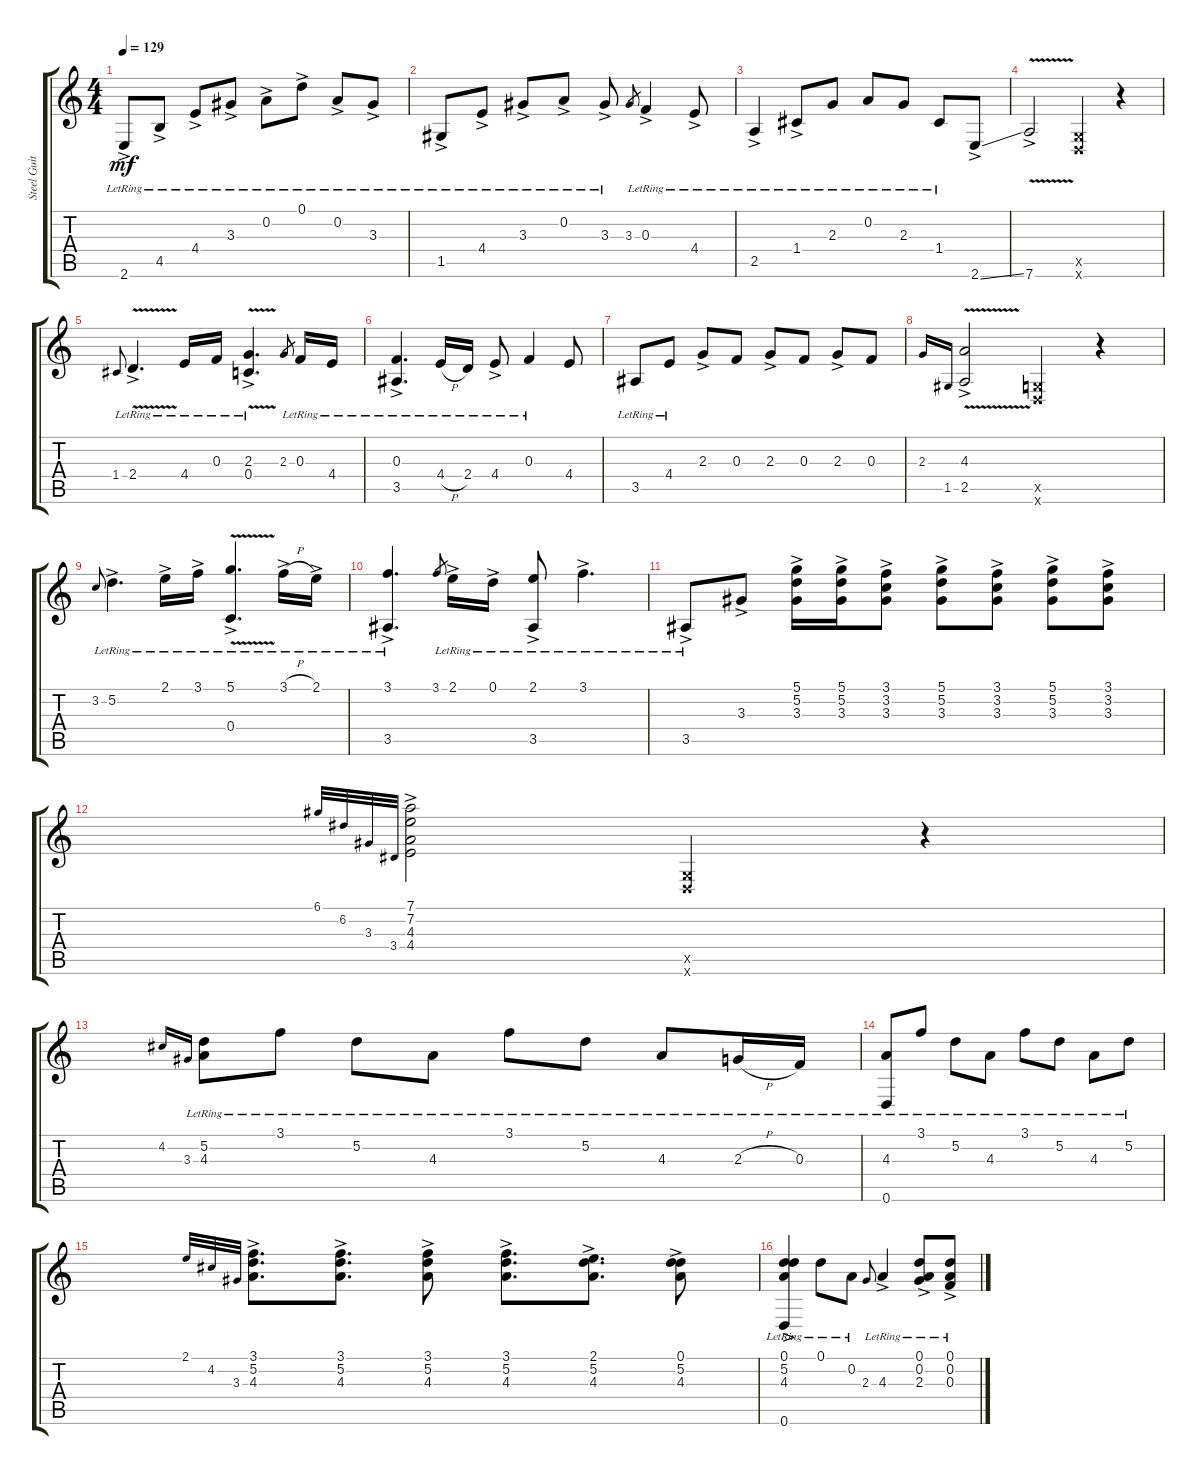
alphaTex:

\track ("Steel Guitar" "Steel Guit") {instrument acousticguitarsteel}
\staff {score tabs}
\tuning (D4 A3 F3 C3 G2 D2) {hide}
\ts (4 4)
\tempo 129
\clef g2
\ks c
2.6{ac lr}.8{dy mf} 4.5{ac lr}.8 4.4{ac lr}.8 3.3{ac lr}.8 0.2{ac lr}.8 0.1{ac lr}.8 0.2{ac lr}.8 3.3{ac lr}.8 |
1.5{ac lr}.8 4.4{ac lr}.8 3.3{ac lr}.8 0.2{ac lr}.8 3.3{ac lr}.8 3.3.8{gr} 0.3{ac lr}.4 4.4{ac lr}.8 |
2.5{ac lr}.4 1.4{ac lr}.8 2.3{lr}.8 0.2{lr}.8 2.3{lr}.8 1.4{lr}.8 2.6{ss ac}.8 |
7.6{v ac}.2 (0.5{x} 0.6{x}).4 r.4 |
1.4.8{gr onbeat} 2.4{v ac lr}.4{d} 4.4{lr}.16 0.3{lr}.16 (2.3{v ac lr} 0.4{ac lr}).4{d} 2.3.8{gr} 0.3{lr}.16 4.4{lr}.16 |
(0.3{ac lr} 3.5{ac lr}).4{d} 4.4{h lr}.16 2.4{lr}.16 4.4{ac lr}.8 0.3{lr}.4 4.4.8 |
3.5{lr}.8 4.4{lr}.8 2.3{ac}.8 0.3.8 2.3{ac}.8 0.3.8 2.3{ac}.8 0.3.8 |
2.3.16{gr onbeat} 1.5.16{gr onbeat} (4.3{v ac} 2.5{ac}).2 (0.5{x} 0.6{x}).4 r.4 |
3.2.8{gr onbeat} 5.2{ac lr}.4{d} 2.1{ac lr}.16 3.1{ac lr}.16 (5.1{v ac} 0.4{ac lr}).4{d} 3.1{h ac lr}.16 2.1{ac lr}.16 |
(3.1{ac lr} 3.5{ac lr}).4{d} 3.1.8{gr} 2.1{ac lr}.16 0.1{ac lr}.16 (2.1{ac lr} 3.5{lr}).8 3.1{ac lr}.4{d} |
3.5{ac lr}.8 3.3{ac}.8 (5.1{ac} 5.2{ac} 3.3{ac}).16 (5.1{ac} 5.2{ac} 3.3{ac}).16 (3.1{ac} 3.2{ac} 3.3{ac}).8 (5.1{ac} 5.2{ac} 3.3{ac}).8 (3.1{ac} 3.2{ac} 3.3{ac}).8 (5.1{ac} 5.2{ac} 3.3{ac}).8 (3.1{ac} 3.2{ac} 3.3{ac}).8 |
6.1.32{gr onbeat} 6.2.32{gr onbeat} 3.3.32{gr onbeat} 3.4.32{gr onbeat} (7.1{ac} 7.2{ac} 4.3{ac} 4.4{ac}).2 (0.5{x} 0.6{x}).4 r.4 |
4.2.16{gr onbeat} 3.3.16{gr onbeat} (5.2 4.3{lr}).8 3.1{lr}.8 5.2{lr}.8 4.3{lr}.8 3.1{lr}.8 5.2{lr}.8 4.3{lr}.8 2.3{h lr}.16 0.3{lr}.16 |
(4.3{lr} 0.6{lr}).8 3.1{lr}.8 5.2{lr}.8 4.3{lr}.8 3.1{lr}.8 5.2{lr}.8 4.3{lr}.8 5.2{lr}.8 |
2.1.32{gr onbeat} 4.2.32{gr onbeat} 3.3.32{gr onbeat} (3.1{ac} 5.2{ac} 4.3{ac}).8{d} (3.1{ac} 5.2{ac} 4.3{ac}).8{d} (3.1{ac} 5.2{ac} 4.3{ac}).8 (3.1{ac} 5.2{ac} 4.3{ac}).8{d} (2.1{ac} 5.2{ac} 4.3{ac}).8{d} (0.1{ac} 5.2{ac} 4.3{ac}).8 |
(0.1 5.2{ac} 4.3{ac} 0.6{ac lr}).4 0.1{lr}.8 0.2{lr}.8 2.3.8{gr onbeat} 4.3{ac lr}.4 (0.1{lr} 0.2{lr} 2.3{ac lr}).8 (0.1{lr} 0.2{lr} 0.3{ac lr}).8
